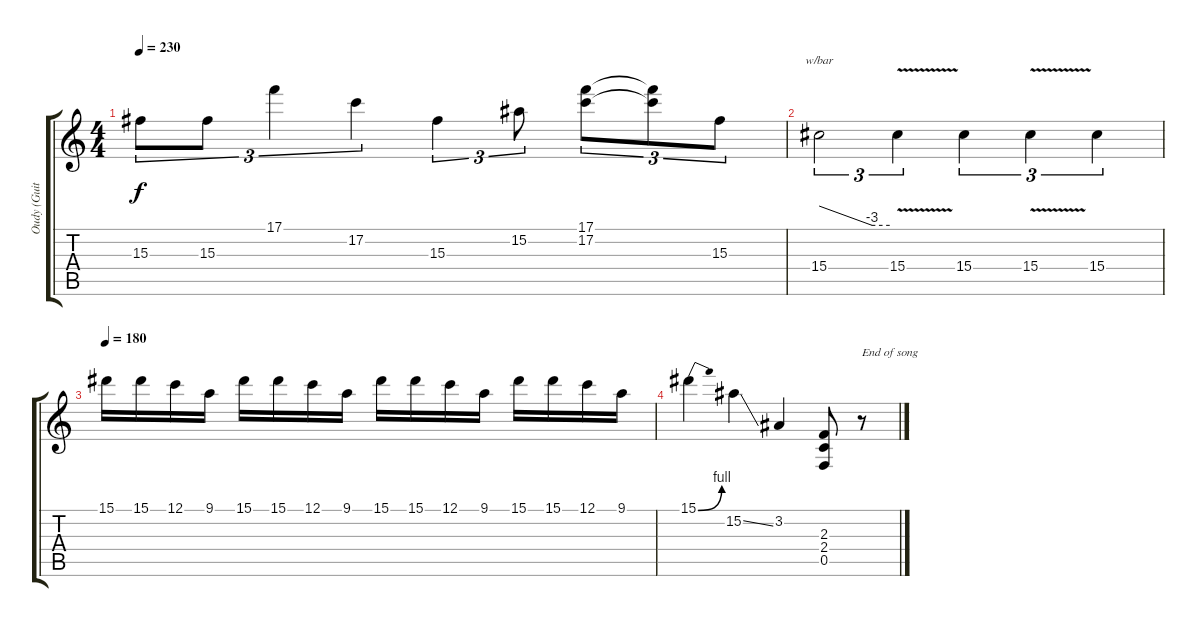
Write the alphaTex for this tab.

\track ("Oudy (Guitar 1)" "Oudy (Guit") {instrument distortionguitar}
\staff {score tabs}
\tuning (C4 G3 Eb3 Bb2 F2 C2) {hide}
\ts (4 4)
\tempo 230
\clef g2
\ks c
15.3.8{tu (3 2) dy f} 15.3.8{tu (3 2)} 17.1.4{tu (3 2)} 17.2.4{tu (3 2)} 15.3.4{tu (3 2)} 15.2.8{tu (3 2)} (17.1 17.2).8{tu (3 2)} (17.1{t} 17.2{t}).8{tu (3 2)} 15.3.8{tu (3 2)} |
15.4.2{tu (3 2) tbe (custom default 0 0 45 -12 60 -12)} 15.4{v}.4{tu (3 2)} 15.4.4{tu (3 2)} 15.4{v}.4{tu (3 2)} 15.4.4{tu (3 2)} |
\tempo 180
15.1.16 15.1.16 12.1.16 9.1.16 15.1.16 15.1.16 12.1.16 9.1.16 15.1.16 15.1.16 12.1.16 9.1.16 15.1.16 15.1.16 12.1.16 9.1.16 |
15.1{be (bend 0 0 60 4)}.4 15.2{ss}.4 3.2.4 (2.3 2.4 0.5).8 r.8{txt "End of song"}
